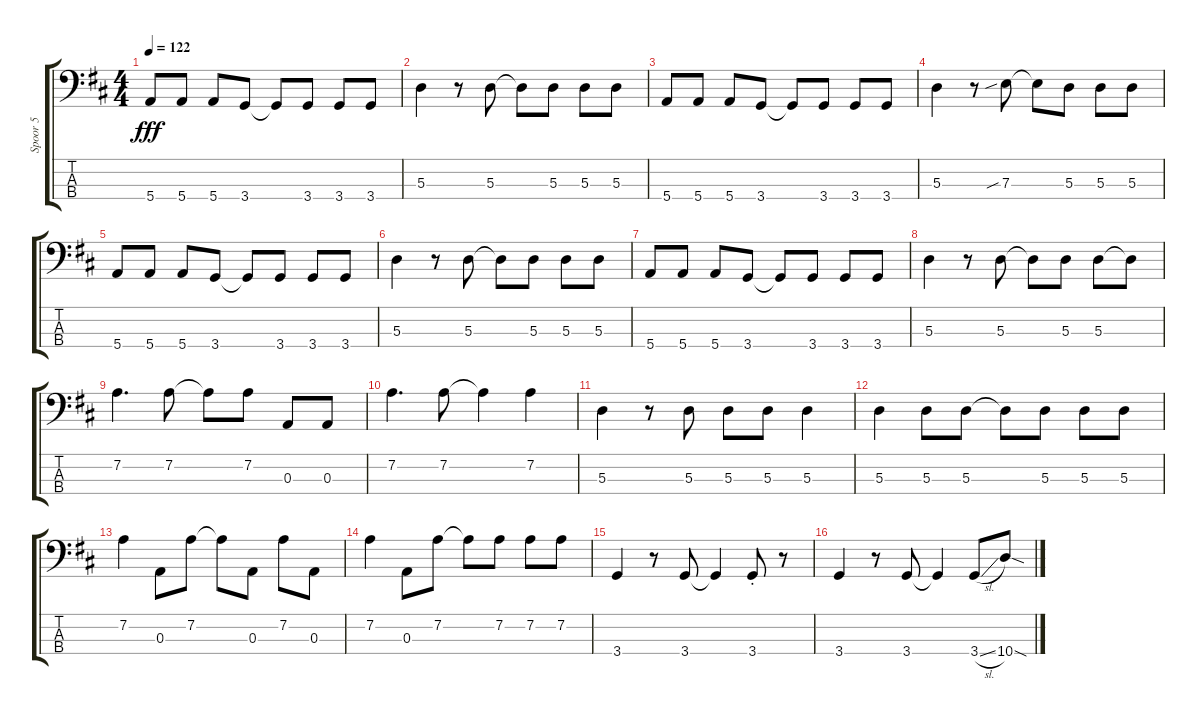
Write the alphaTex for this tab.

\track ("Spoor 5" "Spoor 5") {instrument electricbassfinger}
\staff {score tabs}
\tuning (G2 D2 A1 E1) {hide}
\ts (4 4)
\tempo 122
\clef f4
\ks d
5.4.8{dy fff} 5.4.8 5.4.8 3.4.8 3.4{t}.8 3.4.8 3.4.8 3.4.8 |
5.3.4 r.8 5.3.8 5.3{t}.8 5.3.8 5.3.8 5.3.8 |
5.4.8 5.4.8 5.4.8 3.4.8 3.4{t}.8 3.4.8 3.4.8 3.4.8 |
5.3.4 r.8 7.3{sib}.8 7.3{t}.8 5.3.8 5.3.8 5.3.8 |
5.4.8 5.4.8 5.4.8 3.4.8 3.4{t}.8 3.4.8 3.4.8 3.4.8 |
5.3.4 r.8 5.3.8 5.3{t}.8 5.3.8 5.3.8 5.3.8 |
5.4.8 5.4.8 5.4.8 3.4.8 3.4{t}.8 3.4.8 3.4.8 3.4.8 |
5.3.4 r.8 5.3.8 5.3{t}.8 5.3.8 5.3.8 5.3{t}.8 |
7.2.4{d} 7.2.8 7.2{t}.8 7.2.8 0.3.8 0.3.8 |
7.2.4{d} 7.2.8 7.2{t}.4 7.2.4 |
5.3.4 r.8 5.3.8 5.3.8 5.3.8 5.3.4 |
5.3.4 5.3.8 5.3.8 5.3{t}.8 5.3.8 5.3.8 5.3.8 |
7.2.4 0.3.8 7.2.8 7.2{t}.8 0.3.8 7.2.8 0.3.8 |
7.2.4 0.3.8 7.2.8 7.2{t}.8 7.2.8 7.2.8 7.2.8 |
3.4.4 r.8 3.4.8 3.4{t}.4 3.4{st}.8 r.8 |
3.4.4 r.8 3.4.8 3.4{t}.4 3.4{sl}.8 10.4{sod}.8
